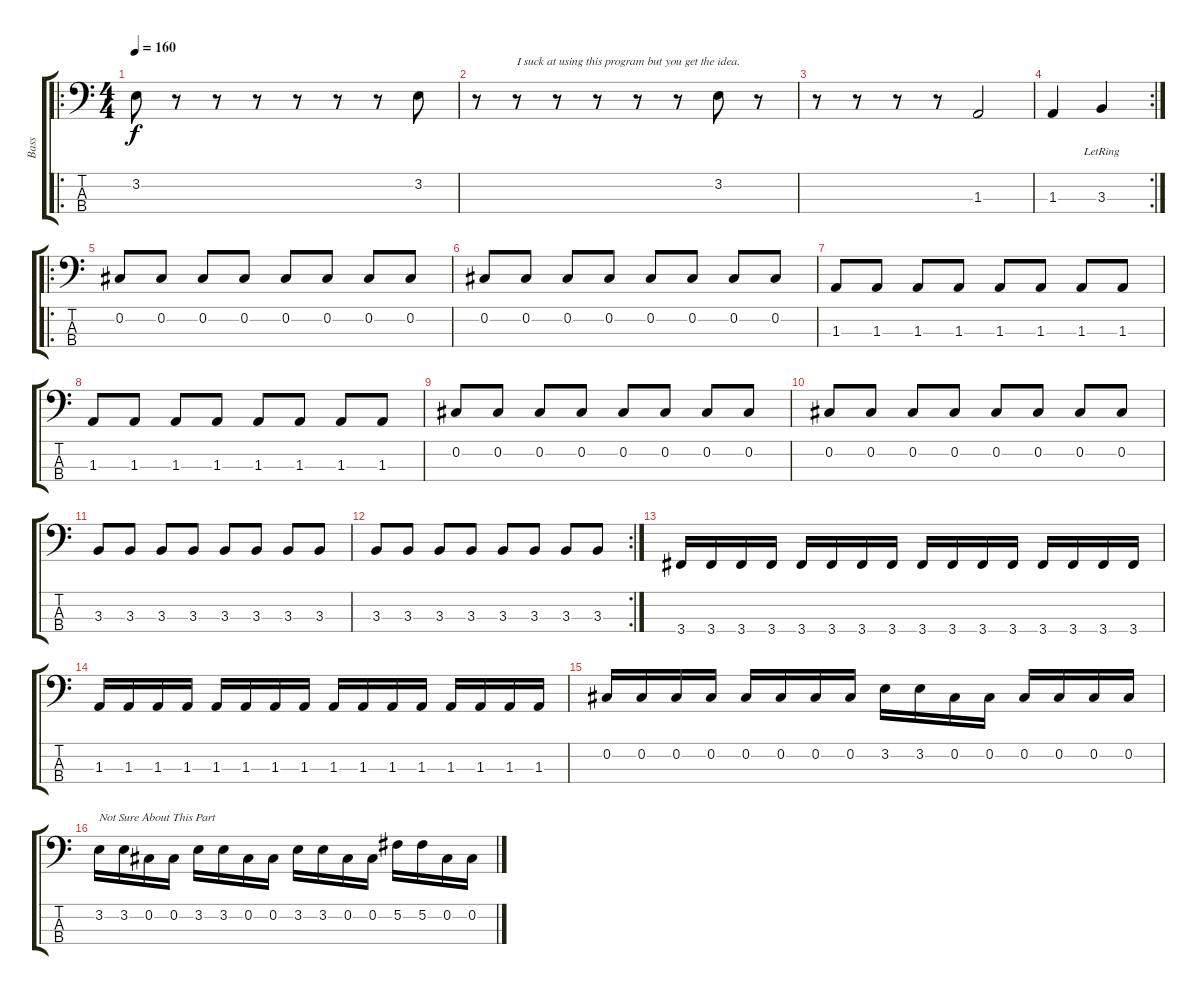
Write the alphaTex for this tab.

\track ("Bass" "Bass") {instrument electricbasspick}
\staff {score tabs}
\tuning (Gb2 Db2 Ab1 Eb1) {hide}
\ro
\ts (4 4)
\tempo 160
\clef f4
\ks c
3.2.8{dy f} r.8 r.8 r.8 r.8 r.8 r.8 3.2.8 |
r.8 r.8{txt "I suck at using this program but you get the idea."} r.8 r.8 r.8 r.8 3.2.8 r.8 |
r.8 r.8 r.8 r.8 1.3.2 |
\rc 2
1.3.4 3.3{lr}.4 |
\ro
0.2.8 0.2.8 0.2.8 0.2.8 0.2.8 0.2.8 0.2.8 0.2.8 |
0.2.8 0.2.8 0.2.8 0.2.8 0.2.8 0.2.8 0.2.8 0.2.8 |
1.3.8 1.3.8 1.3.8 1.3.8 1.3.8 1.3.8 1.3.8 1.3.8 |
1.3.8 1.3.8 1.3.8 1.3.8 1.3.8 1.3.8 1.3.8 1.3.8 |
0.2.8 0.2.8 0.2.8 0.2.8 0.2.8 0.2.8 0.2.8 0.2.8 |
0.2.8 0.2.8 0.2.8 0.2.8 0.2.8 0.2.8 0.2.8 0.2.8 |
3.3.8 3.3.8 3.3.8 3.3.8 3.3.8 3.3.8 3.3.8 3.3.8 |
\rc 2
3.3.8 3.3.8 3.3.8 3.3.8 3.3.8 3.3.8 3.3.8 3.3.8 |
3.4.16 3.4.16 3.4.16 3.4.16 3.4.16 3.4.16 3.4.16 3.4.16 3.4.16 3.4.16 3.4.16 3.4.16 3.4.16 3.4.16 3.4.16 3.4.16 |
1.3.16 1.3.16 1.3.16 1.3.16 1.3.16 1.3.16 1.3.16 1.3.16 1.3.16 1.3.16 1.3.16 1.3.16 1.3.16 1.3.16 1.3.16 1.3.16 |
0.2.16 0.2.16 0.2.16 0.2.16 0.2.16 0.2.16 0.2.16 0.2.16 3.2.16 3.2.16 0.2.16 0.2.16 0.2.16 0.2.16 0.2.16 0.2.16 |
3.2.16{txt "Not Sure About This Part"} 3.2.16 0.2.16 0.2.16 3.2.16 3.2.16 0.2.16 0.2.16 3.2.16 3.2.16 0.2.16 0.2.16 5.2.16 5.2.16 0.2.16 0.2.16
